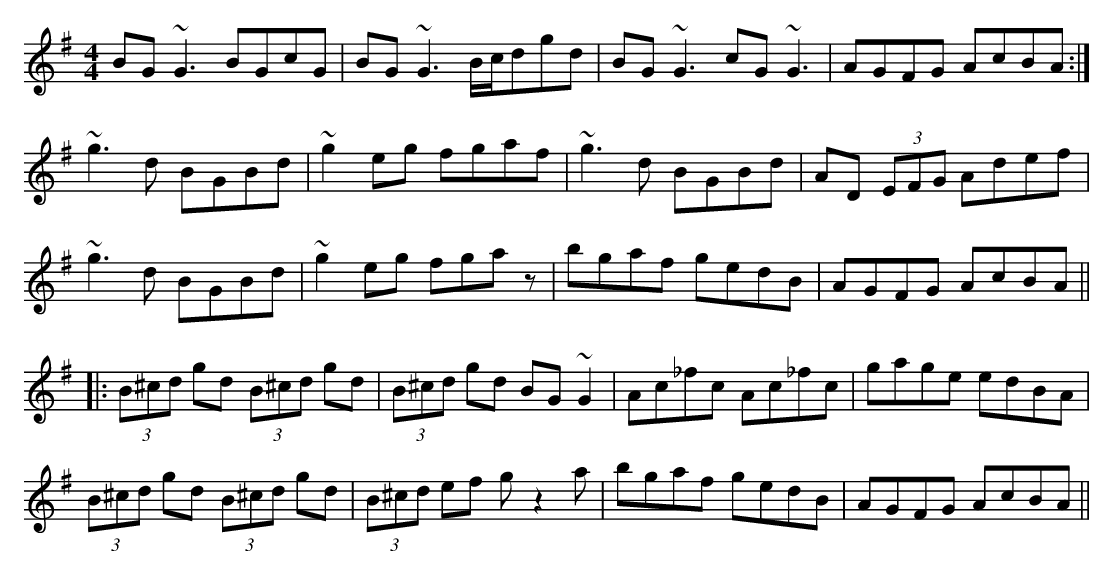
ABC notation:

X:1
M:4/4
K:G
BG ~G3 BGcG|BG ~G3 B/c/dgd|BG ~G3 cG ~G3|AGFG AcBA:|
~g3 d BGBd|~g2 eg fgaf|~g3 d BGBd|AD (3EFG Adef|
~g3 d BGBd|~g2 eg fgaz|bgaf gedB|AGFG AcBA||
|:(3B^cd gd (3B^cd gd|(3B^cd gd BG~G2|Ac_fc Ac_fc|gage edBA|
(3B^cd gd (3B^cd gd|(3B^cd ef g z2 a|bgaf gedB|AGFG AcBA||
